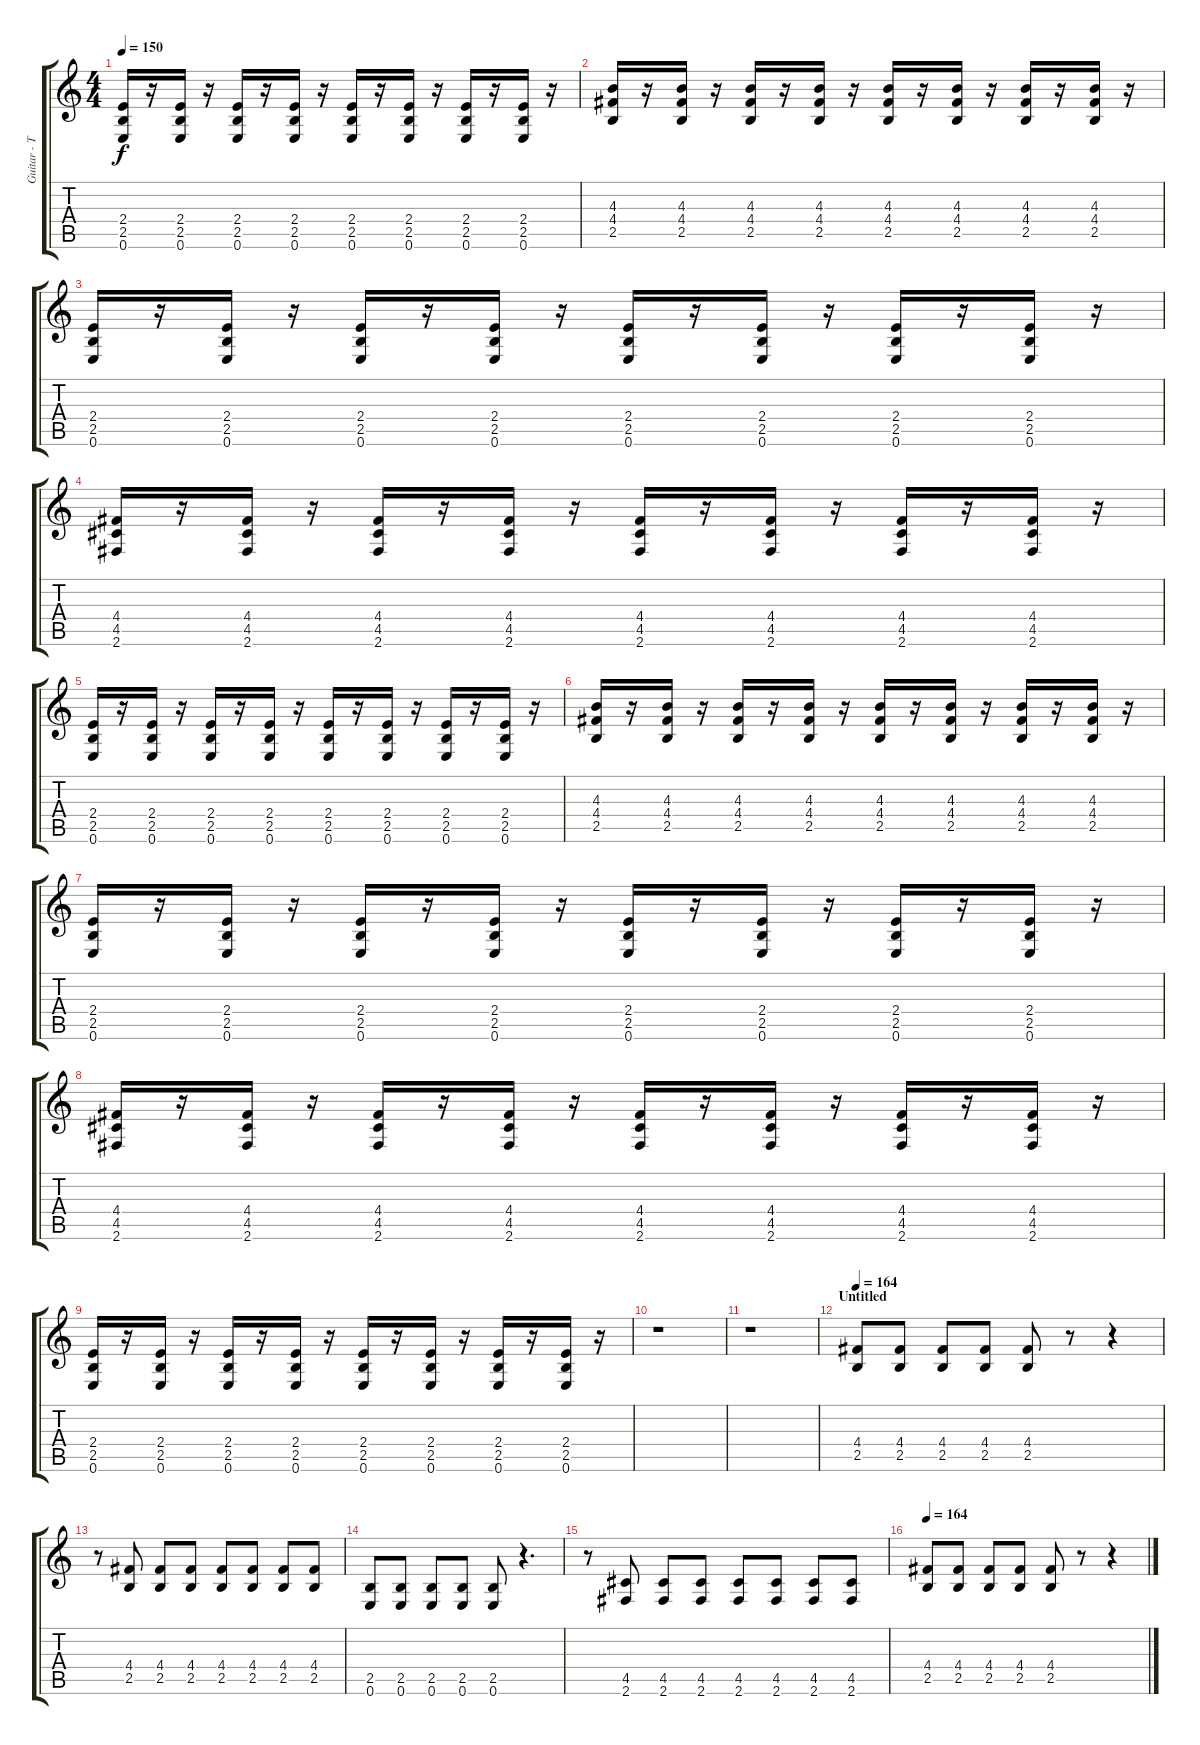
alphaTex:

\track ("Guitar - Tom Mattew Delonge" "Guitar - T") {instrument overdrivenguitar}
\staff {score tabs}
\tuning (E4 B3 G3 D3 A2 E2) {hide}
\ts (4 4)
\tempo 150
\clef g2
\ks c
(2.4 2.5 0.6).16{dy f} r.16 (2.4 2.5 0.6).16 r.16 (2.4 2.5 0.6).16 r.16 (2.4 2.5 0.6).16 r.16 (2.4 2.5 0.6).16 r.16 (2.4 2.5 0.6).16 r.16 (2.4 2.5 0.6).16 r.16 (2.4 2.5 0.6).16 r.16 |
(4.3 4.4 2.5).16 r.16 (4.3 4.4 2.5).16 r.16 (4.3 4.4 2.5).16 r.16 (4.3 4.4 2.5).16 r.16 (4.3 4.4 2.5).16 r.16 (4.3 4.4 2.5).16 r.16 (4.3 4.4 2.5).16 r.16 (4.3 4.4 2.5).16 r.16 |
(2.4 2.5 0.6).16 r.16 (2.4 2.5 0.6).16 r.16 (2.4 2.5 0.6).16 r.16 (2.4 2.5 0.6).16 r.16 (2.4 2.5 0.6).16 r.16 (2.4 2.5 0.6).16 r.16 (2.4 2.5 0.6).16 r.16 (2.4 2.5 0.6).16 r.16 |
(4.4 4.5 2.6).16 r.16 (4.4 4.5 2.6).16 r.16 (4.4 4.5 2.6).16 r.16 (4.4 4.5 2.6).16 r.16 (4.4 4.5 2.6).16 r.16 (4.4 4.5 2.6).16 r.16 (4.4 4.5 2.6).16 r.16 (4.4 4.5 2.6).16 r.16 |
(2.4 2.5 0.6).16 r.16 (2.4 2.5 0.6).16 r.16 (2.4 2.5 0.6).16 r.16 (2.4 2.5 0.6).16 r.16 (2.4 2.5 0.6).16 r.16 (2.4 2.5 0.6).16 r.16 (2.4 2.5 0.6).16 r.16 (2.4 2.5 0.6).16 r.16 |
(4.3 4.4 2.5).16 r.16 (4.3 4.4 2.5).16 r.16 (4.3 4.4 2.5).16 r.16 (4.3 4.4 2.5).16 r.16 (4.3 4.4 2.5).16 r.16 (4.3 4.4 2.5).16 r.16 (4.3 4.4 2.5).16 r.16 (4.3 4.4 2.5).16 r.16 |
(2.4 2.5 0.6).16 r.16 (2.4 2.5 0.6).16 r.16 (2.4 2.5 0.6).16 r.16 (2.4 2.5 0.6).16 r.16 (2.4 2.5 0.6).16 r.16 (2.4 2.5 0.6).16 r.16 (2.4 2.5 0.6).16 r.16 (2.4 2.5 0.6).16 r.16 |
(4.4 4.5 2.6).16 r.16 (4.4 4.5 2.6).16 r.16 (4.4 4.5 2.6).16 r.16 (4.4 4.5 2.6).16 r.16 (4.4 4.5 2.6).16 r.16 (4.4 4.5 2.6).16 r.16 (4.4 4.5 2.6).16 r.16 (4.4 4.5 2.6).16 r.16 |
(2.4 2.5 0.6).16 r.16 (2.4 2.5 0.6).16 r.16 (2.4 2.5 0.6).16 r.16 (2.4 2.5 0.6).16 r.16 (2.4 2.5 0.6).16 r.16 (2.4 2.5 0.6).16 r.16 (2.4 2.5 0.6).16 r.16 (2.4 2.5 0.6).16 r.16 |
r.1 |
r.1 |
\section ("" "Untitled")
\tempo 164
(4.4 2.5).8{instrument electricguitarmuted} (4.4 2.5).8 (4.4 2.5).8 (4.4 2.5).8 (4.4 2.5).8 r.8 r.4 |
r.8 (4.4 2.5).8 (4.4 2.5).8 (4.4 2.5).8 (4.4 2.5).8 (4.4 2.5).8 (4.4 2.5).8 (4.4 2.5).8 |
(2.5 0.6).8 (2.5 0.6).8 (2.5 0.6).8 (2.5 0.6).8 (2.5 0.6).8 r.4{d} |
r.8 (4.5 2.6).8 (4.5 2.6).8 (4.5 2.6).8 (4.5 2.6).8 (4.5 2.6).8 (4.5 2.6).8 (4.5 2.6).8 |
\tempo 164
(4.4 2.5).8 (4.4 2.5).8 (4.4 2.5).8 (4.4 2.5).8 (4.4 2.5).8 r.8 r.4
